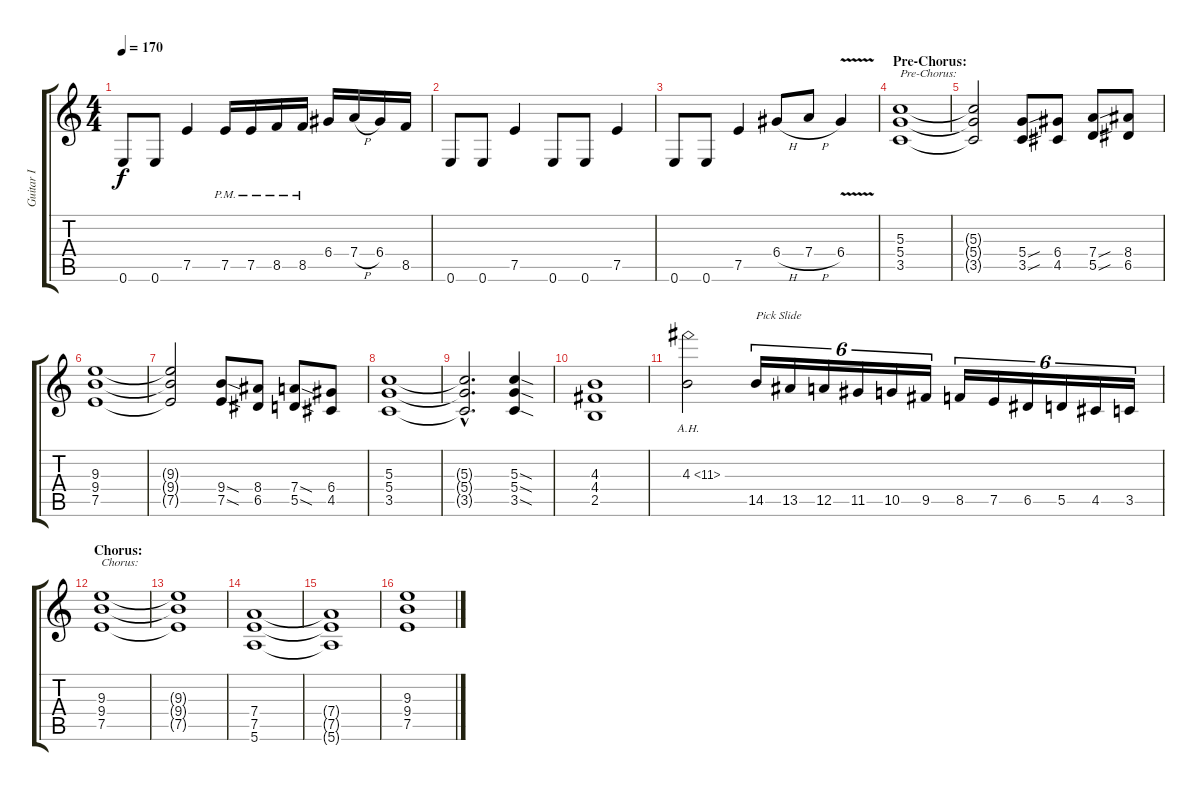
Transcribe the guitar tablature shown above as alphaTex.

\track ("Guitar I" "Guitar I") {instrument distortionguitar}
\staff {score tabs}
\tuning (E4 B3 G3 D3 A2 E2) {hide}
\ts (4 4)
\tempo 170
\clef g2
\ks c
0.6.8{dy f} 0.6.8 7.5.4 7.5{pm}.16 7.5{pm}.16 8.5{pm}.16 8.5{pm}.16 6.4.16 7.4{h}.16 6.4.16 8.5.16 |
0.6.8 0.6.8 7.5.4 0.6.8 0.6.8 7.5.4 |
0.6.8 0.6.8 7.5.4 6.4{h}.8 7.4{h}.8 6.4{v}.4 |
\section ("" "Pre-Chorus:")
(5.3 5.4 3.5).1{txt "Pre-Chorus:"} |
(5.3{t} 5.4{t} 3.5{t}).2 (5.4{sou} 3.5{sou}).8 (6.4 4.5).8 (7.4{sou} 5.5{sou}).8 (8.4 6.5).8 |
(9.3 9.4 7.5).1 |
(9.3{t} 9.4{t} 7.5{t}).2 (9.4{sod} 7.5{sod}).8 (8.4 6.5).8 (7.4{sod} 5.5{sod}).8 (6.4 4.5).8 |
(5.3 5.4 3.5).1 |
(5.3{hac t} 5.4{hac t} 3.5{hac t}).2{d} (5.3{sod} 5.4{sod} 3.5{sod}).4 |
(4.3 4.4 2.5).1 |
4.3{ah 7}.2 14.5.16{tu (6 4) txt "Pick Slide" instrument guitarfretnoise} 13.5.16{tu (6 4)} 12.5.16{tu (6 4)} 11.5.16{tu (6 4)} 10.5.16{tu (6 4)} 9.5.16{tu (6 4)} 8.5.16{tu (6 4)} 7.5.16{tu (6 4)} 6.5.16{tu (6 4)} 5.5.16{tu (6 4)} 4.5.16{tu (6 4)} 3.5.16{tu (6 4)} |
\section ("" "Chorus:")
(9.3 9.4 7.5).1{txt "Chorus:" instrument distortionguitar} |
(9.3{t} 9.4{t} 7.5{t}).1 |
(7.4 7.5 5.6).1 |
(7.4{t} 7.5{t} 5.6{t}).1 |
(9.3 9.4 7.5).1
